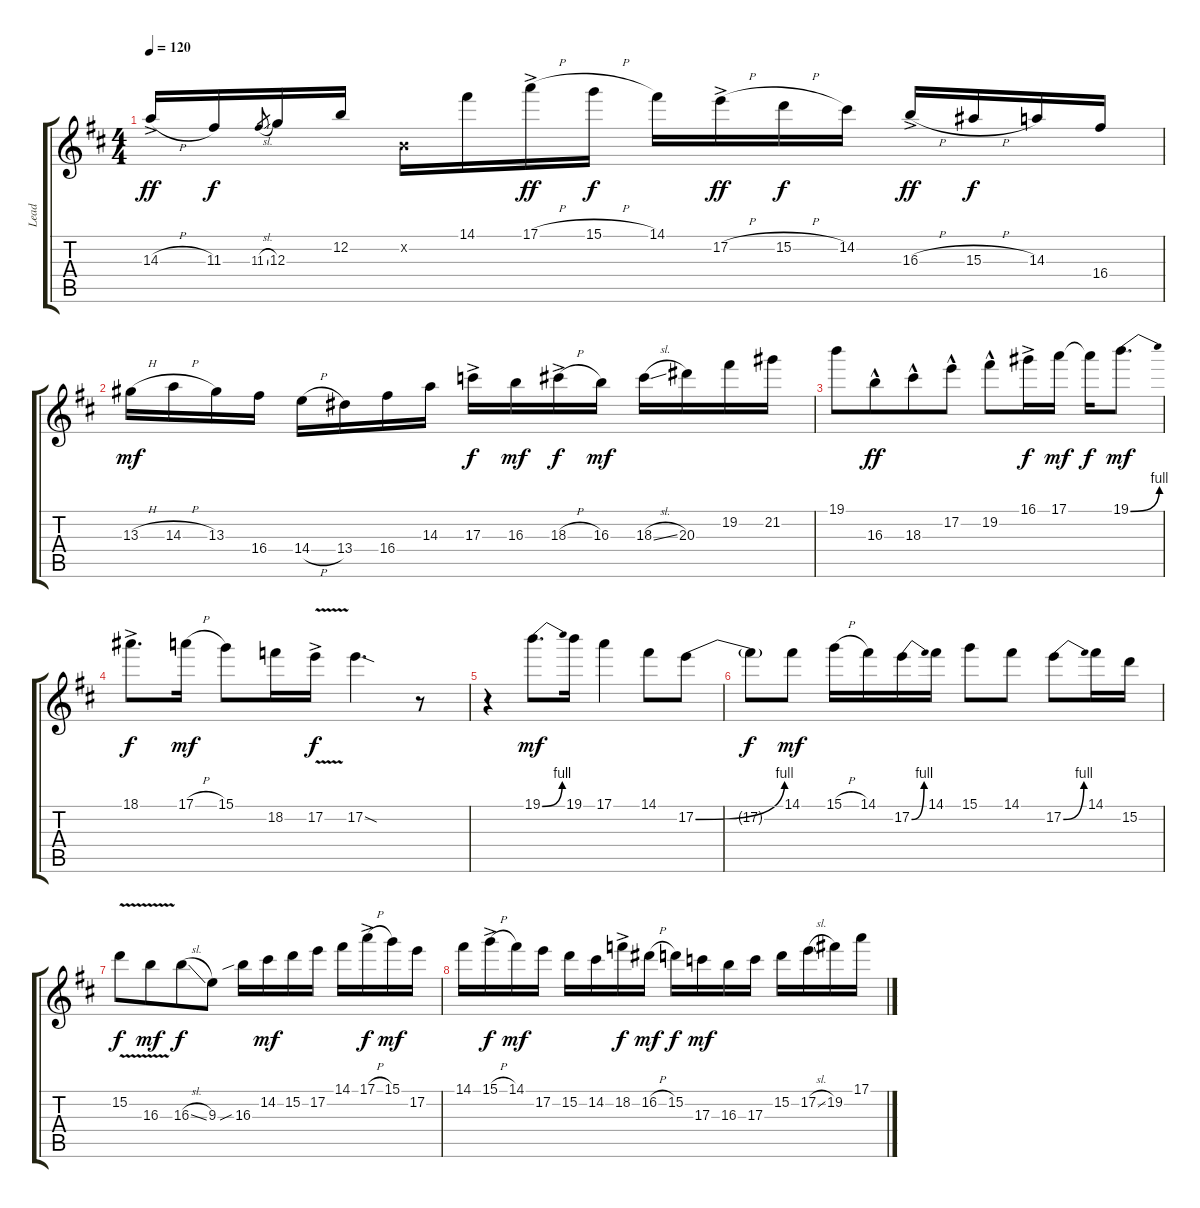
\track ("Lead" "Lead") {instrument overdrivenguitar}
\staff {score tabs}
\tuning (E4 B3 G3 D3 A2 E2) {hide}
\ts (4 4)
\tempo 120
\clef g2
\ks d
14.3{h ac}.16{dy ff beam Up} 11.3.16{dy f beam Up} 11.3{sl}.8{gr beam merge} 12.3.16{beam Up beam merge} 12.2.16{beam Up beam split} 0.2{x}.16{beam merge} 14.1.16{beam merge} 17.1{h ac}.16{dy ff beam merge} 15.1{h}.16{dy f beam split} 14.1.16{beam merge} 17.2{h ac}.16{dy ff beam merge} 15.2{h}.16{dy f beam merge} 14.2.16 16.3{h ac}.16{dy ff beam Up beam merge} 15.3{h}.16{dy f beam Up beam merge} 14.3.16{beam Up beam merge} 16.4.16{beam Up} |
13.3{h}.16{dy mf} 14.3{h}.16 13.3.16 16.4.16 14.4{h}.16 13.4.16 16.4.16 14.3.16 17.3{ac}.16{dy f} 16.3.16{dy mf} 18.3{h ac}.16{dy f} 16.3.16{dy mf} 18.3{sl}.16 20.3.16 19.2.16 21.2.16 |
19.1.8 16.3{hac}.8{dy ff beam merge} 18.3{hac}.8 17.2{hac}.8 19.2{hac}.8 16.1{ac}.16{dy f beam merge} 17.1.16{dy mf} 17.1{t}.16{dy f beam merge} 19.1{be (bend 0 0 60 4)}.8{d dy mf} |
18.1{ac}.8{d dy f} 17.1{h}.16{dy mf} 15.1.8 18.2.16{beam merge} 17.2{v ac}.16{dy f} 17.2{sod}.4{d} r.8 |
r.4 19.1{be (bend 0 0 60 4)}.8{d dy mf beam merge} 19.1.16 17.1.4 14.1.8{beam merge} 17.2{be (bend 0 0 60 4)}.8 |
17.2{t}.8{dy f} 14.1.8{dy mf} 15.1{h}.16 14.1.16 17.2{be (bend 0 0 60 4)}.16 14.1.16 15.1.8 14.1.8 17.2{be (bend 0 0 60 4)}.8 14.1.16 15.2.16 |
15.2{v}.8{dy f} 16.3{v}.8{dy mf beam merge} 16.3{sl}.8{dy f} 9.3.8 16.3{sib}.16 14.2.16{dy mf} 15.2.16 17.2.16 14.1.16 17.1{h ac}.16{dy f} 15.1.16{dy mf} 17.2.16 |
14.1.16 15.1{h ac}.16{dy f} 14.1.16{dy mf} 17.2.16 15.2.16 14.2.16 18.2{ac}.16{dy f} 16.2{h}.16{dy mf} 15.2.16{dy f} 17.3.16{dy mf} 16.3.16 17.3.16 15.2.16 17.2{sl}.16 19.2.16 17.1.16
